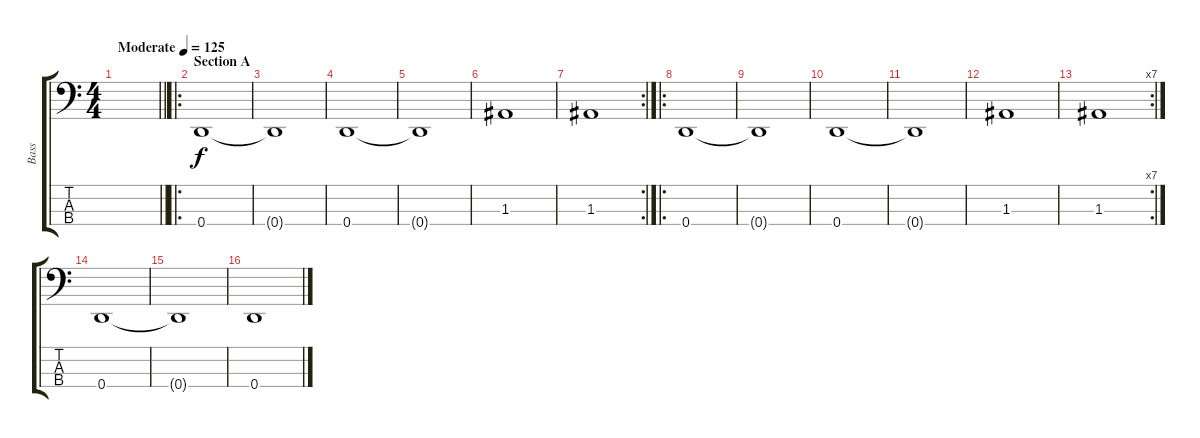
\track ("Bass" "Bass") {instrument electricbasspick}
\staff {score tabs}
\tuning (G2 D2 A1 D1) {hide}
\ts (4 4)
\tempo (125 "Moderate")
\clef f4
\barLineRight lightlight
\ks c
|
\ro
\section ("" "Section A")
0.4.1 |
0.4{t}.1 |
0.4.1 |
0.4{t}.1 |
1.3.1 |
\rc 2
1.3.1 |
\ro
0.4.1 |
0.4{t}.1 |
0.4.1 |
0.4{t}.1 |
1.3.1 |
\rc 7
1.3.1 |
0.4.1 |
0.4{t}.1 |
0.4.1
